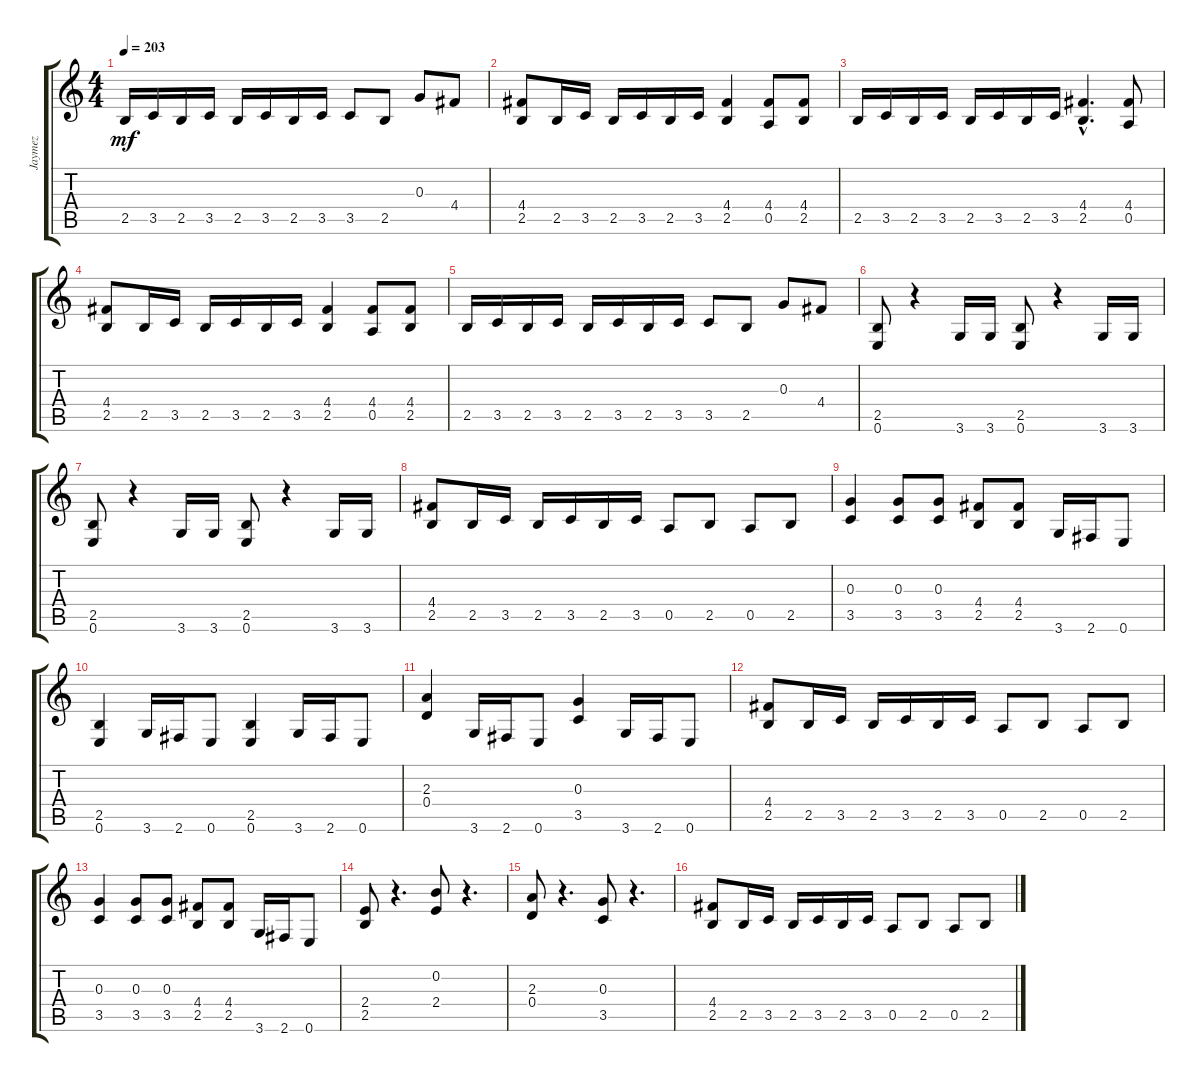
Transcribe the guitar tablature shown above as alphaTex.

\track ("Jaymez" "Jaymez") {instrument distortionguitar}
\staff {score tabs}
\tuning (E4 B3 G3 D3 A2 E2) {hide}
\ts (4 4)
\tempo 203
\clef g2
\ks c
2.5.16{dy mf} 3.5.16 2.5.16 3.5.16 2.5.16 3.5.16 2.5.16 3.5.16 3.5.8 2.5.8 0.3.8 4.4.8 |
(4.4 2.5).8 2.5.16 3.5.16 2.5.16 3.5.16 2.5.16 3.5.16 (4.4 2.5).4 (4.4 0.5).8 (4.4 2.5).8 |
2.5.16 3.5.16 2.5.16 3.5.16 2.5.16 3.5.16 2.5.16 3.5.16 (4.4{hac} 2.5{hac}).4{d} (4.4 0.5).8 |
(4.4 2.5).8 2.5.16 3.5.16 2.5.16 3.5.16 2.5.16 3.5.16 (4.4 2.5).4 (4.4 0.5).8 (4.4 2.5).8 |
2.5.16 3.5.16 2.5.16 3.5.16 2.5.16 3.5.16 2.5.16 3.5.16 3.5.8 2.5.8 0.3.8 4.4.8 |
(2.5 0.6).8 r.4 3.6.16 3.6.16 (2.5 0.6).8 r.4 3.6.16 3.6.16 |
(2.5 0.6).8 r.4 3.6.16 3.6.16 (2.5 0.6).8 r.4 3.6.16 3.6.16 |
(4.4 2.5).8 2.5.16 3.5.16 2.5.16 3.5.16 2.5.16 3.5.16 0.5.8 2.5.8 0.5.8 2.5.8 |
(0.3 3.5).4 (0.3 3.5).8 (0.3 3.5).8 (4.4 2.5).8 (4.4 2.5).8 3.6.16 2.6.16 0.6.8 |
(2.5 0.6).4 3.6.16 2.6.16 0.6.8 (2.5 0.6).4 3.6.16 2.6.16 0.6.8 |
(2.3 0.4).4 3.6.16 2.6.16 0.6.8 (0.3 3.5).4 3.6.16 2.6.16 0.6.8 |
(4.4 2.5).8 2.5.16 3.5.16 2.5.16 3.5.16 2.5.16 3.5.16 0.5.8 2.5.8 0.5.8 2.5.8 |
(0.3 3.5).4 (0.3 3.5).8 (0.3 3.5).8 (4.4 2.5).8 (4.4 2.5).8 3.6.16 2.6.16 0.6.8 |
(2.4 2.5).8 r.4{d} (0.2 2.4).8 r.4{d} |
(2.3 0.4).8 r.4{d} (0.3 3.5).8 r.4{d} |
(4.4 2.5).8 2.5.16 3.5.16 2.5.16 3.5.16 2.5.16 3.5.16 0.5.8 2.5.8 0.5.8 2.5.8
